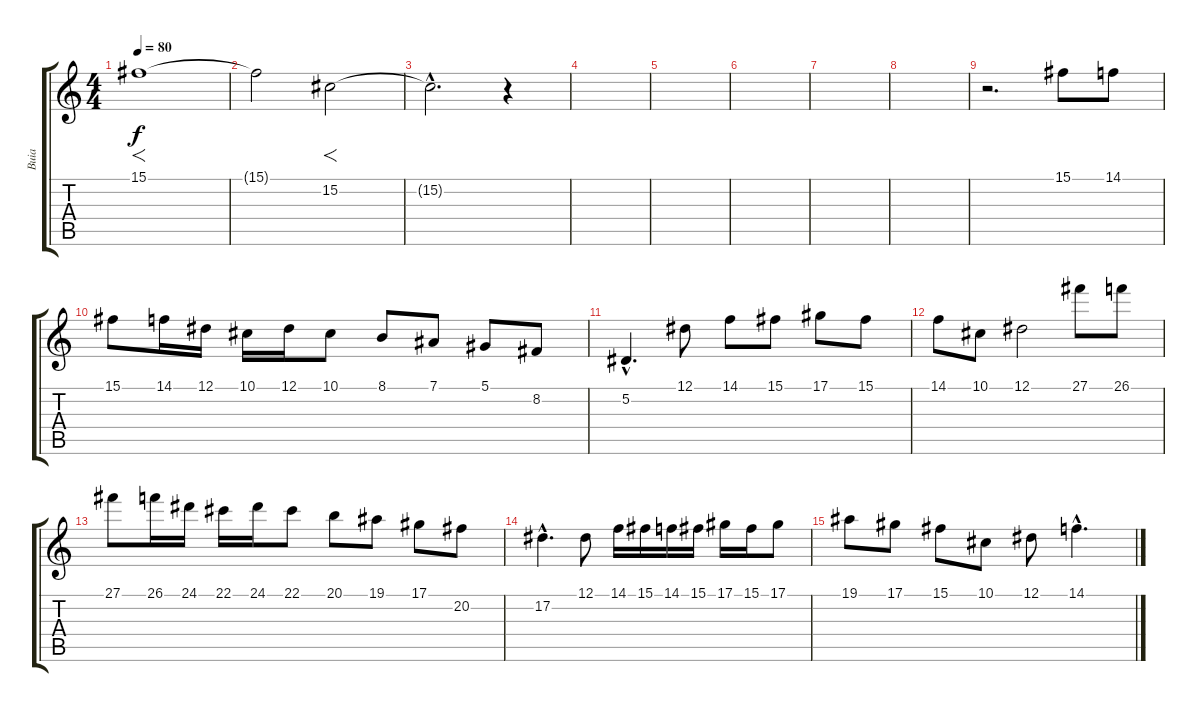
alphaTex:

\track ("Buia" "Buia") {instrument flute}
\staff {score tabs}
\tuning (Eb4 Bb3 Gb3 Db3 Ab2 Eb2) {hide}
\ts (4 4)
\tempo 80
\clef g2
\ks c
15.1.1{f dy f instrument flute} |
15.1{t}.2 15.2.2{f} |
15.2{hac t}.2{d} r.4 |
|
|
|
|
|
r.2{d} 15.1.8 14.1.8 |
15.1.8 14.1.16 12.1.16 10.1.16 12.1.16 10.1.8 8.1.8 7.1.8 5.1.8 8.2.8 |
5.2{hac}.4{d} 12.1.8 14.1.8 15.1.8 17.1.8 15.1.8 |
14.1.8 10.1.8 12.1.2 27.1.8 26.1.8 |
27.1.8 26.1.16 24.1.16 22.1.16 24.1.16 22.1.8 20.1.8 19.1.8 17.1.8 20.2.8 |
17.2{hac}.4{d} 12.1.8 14.1.16 15.1.16 14.1.16 15.1.16 17.1.16 15.1.16 17.1.8 |
19.1.8 17.1.8 15.1.8 10.1.8 12.1.8 14.1{hac}.4{d}
